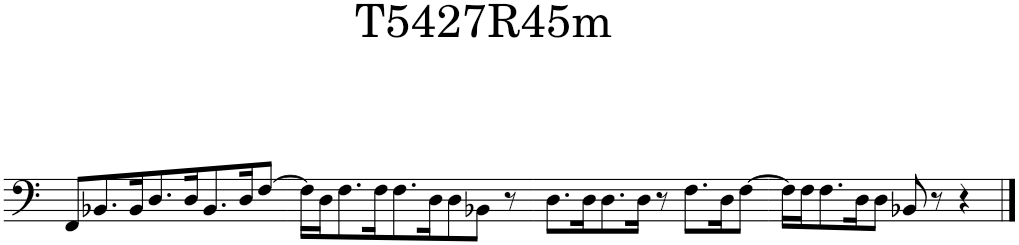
**kern
*part1
*staff1
*I"Piano
*I'Pno.
*clefF4
*k[]
=1
8FF/L
8.BB-X/
16BB-/K
8.D/
16D/K
8.BB-/
16D/K
[8F/J
=2
16F\LL]
16D\J
8.F\
16F\K
8.F\
16D\K
8D\
8BB-X\J
8r
=3
8.D\L
16D\K
8.D\
16D\Jk
8r
8.F\L
16D\K
[8F\J
=4
16F\LL]
16F\J
8.F\
16D\K
8D\J
8BB-X/
8r
4r
==
*-
